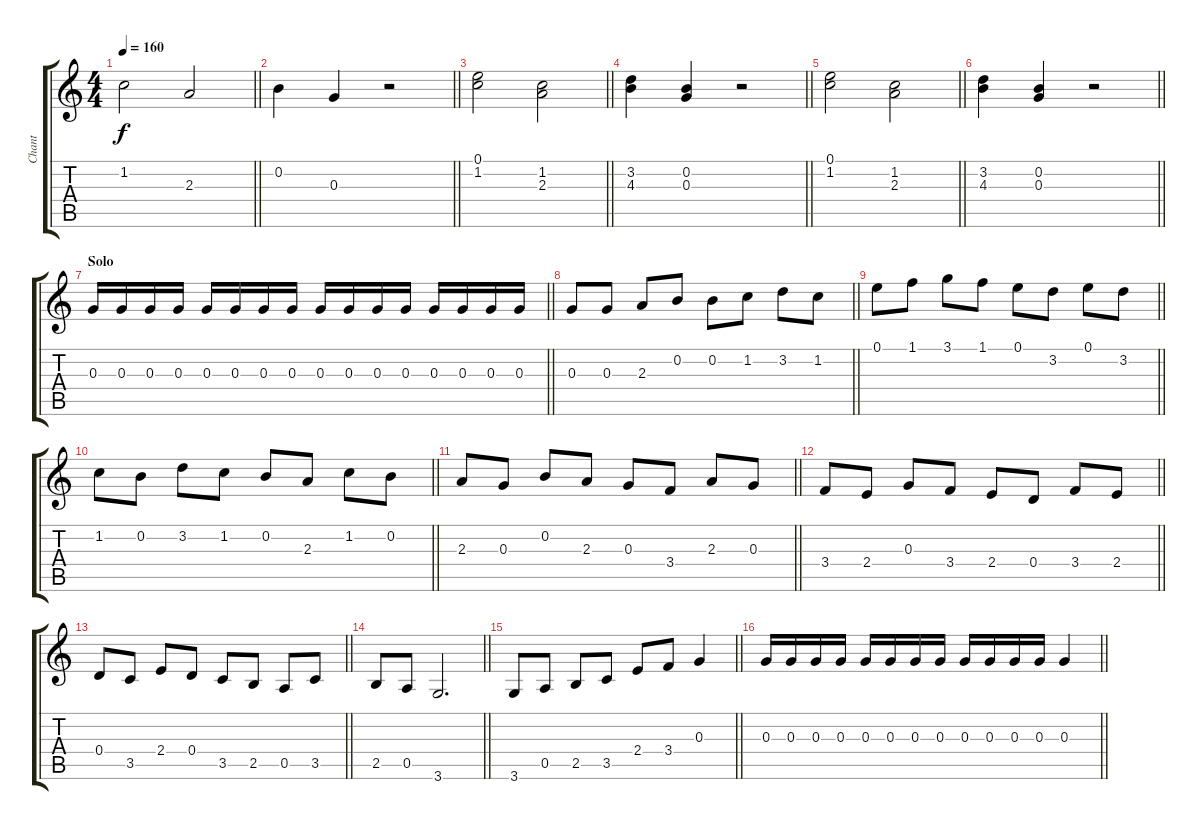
\track ("Chant" "Chant") {instrument electricguitarjazz}
\staff {score tabs}
\tuning (E4 B3 G3 D3 A2 E2) {hide}
\ts (4 4)
\tempo 160
\clef g2
\barLineRight lightlight
\ks c
1.2.2{dy f} 2.3.2 |
\barLineRight lightlight
0.2.4 0.3.4 r.2 |
\barLineRight lightlight
(0.1 1.2).2 (1.2 2.3).2 |
\barLineRight lightlight
(3.2 4.3).4 (0.2 0.3).4 r.2 |
\barLineRight lightlight
(0.1 1.2).2 (1.2 2.3).2 |
\barLineRight lightlight
(3.2 4.3).4 (0.2 0.3).4 r.2 |
\section ("" "Solo")
\barLineRight lightlight
0.3.16 0.3.16 0.3.16 0.3.16 0.3.16 0.3.16 0.3.16 0.3.16 0.3.16 0.3.16 0.3.16 0.3.16 0.3.16 0.3.16 0.3.16 0.3.16 |
\barLineRight lightlight
0.3.8 0.3.8 2.3.8 0.2.8 0.2.8 1.2.8 3.2.8 1.2.8 |
\barLineRight lightlight
0.1.8 1.1.8 3.1.8 1.1.8 0.1.8 3.2.8 0.1.8 3.2.8 |
\barLineRight lightlight
1.2.8 0.2.8 3.2.8 1.2.8 0.2.8 2.3.8 1.2.8 0.2.8 |
\barLineRight lightlight
2.3.8 0.3.8 0.2.8 2.3.8 0.3.8 3.4.8 2.3.8 0.3.8 |
\barLineRight lightlight
3.4.8 2.4.8 0.3.8 3.4.8 2.4.8 0.4.8 3.4.8 2.4.8 |
\barLineRight lightlight
0.4.8 3.5.8 2.4.8 0.4.8 3.5.8 2.5.8 0.5.8 3.5.8 |
\barLineRight lightlight
2.5.8 0.5.8 3.6.2{d} |
\barLineRight lightlight
3.6.8 0.5.8 2.5.8 3.5.8 2.4.8 3.4.8 0.3.4 |
\barLineRight lightlight
0.3.16 0.3.16 0.3.16 0.3.16 0.3.16 0.3.16 0.3.16 0.3.16 0.3.16 0.3.16 0.3.16 0.3.16 0.3.4
